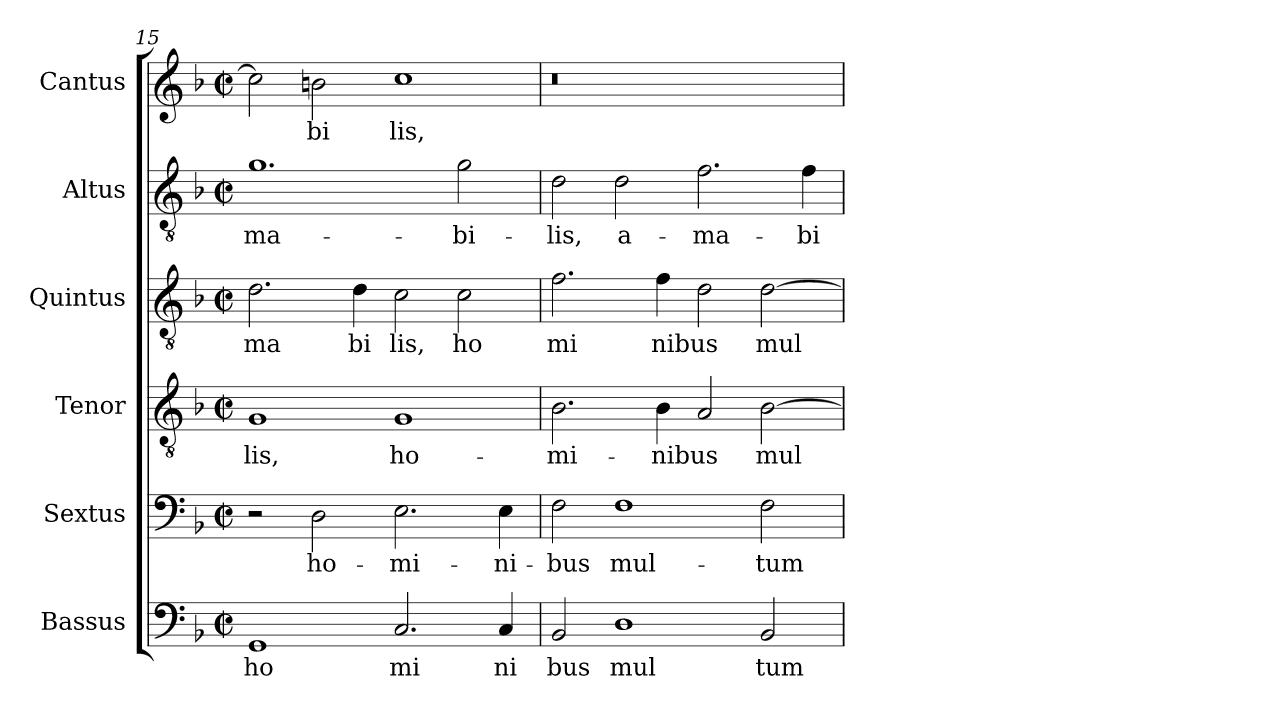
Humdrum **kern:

**kern	**text	**kern	**text	**kern	**text	**kern	**text	**kern	**text	**kern	**text
*part6	*part6	*part5	*part5	*part4	*part4	*part3	*part3	*part2	*part2	*part1	*part1
*staff6	*staff6	*staff5	*staff5	*staff4	*staff4	*staff3	*staff3	*staff2	*staff2	*staff1	*staff1
*I"Bassus	*	*I"Sextus	*	*I"Tenor	*	*I"Quintus	*	*I"Altus	*	*I"Cantus	*
*clefF4	*	*clefF4	*	*clefGv2	*	*clefGv2	*	*clefGv2	*	*clefG2	*
*k[b-]	*	*k[b-]	*	*k[b-]	*	*k[b-]	*	*k[b-]	*	*k[b-]	*
*F:	*	*F:	*	*F:	*	*F:	*	*F:	*	*F:	*
*M2/2	*	*M2/2	*	*M2/2	*	*M2/2	*	*M2/2	*	*M2/2	*
*met(c|)	*	*met(c|)	*	*met(c|)	*	*met(c|)	*	*met(c|)	*	*met(c|)	*
=15	=15	=15	=15	=15	=15	=15	=15	=15	=15	=15	=15
!	!LO:LY:b:cj	!	!	!	!LO:LY:b:cj	!	!LO:LY:b:cj	!	!LO:LY:b:cj	!	!
1GG	ho	2r	.	1G	-lis,	2.d\	ma	1.g	-ma-	2cc\]	.
!	!	!	!LO:LY:b:cj	!	!	!	!	!	!	!	!LO:LY:b:cj
.	.	2D\	ho-	.	.	.	.	.	.	2bn\	bi
!	!	!	!	!	!	!	!LO:LY:b:cj	!	!	!	!
.	.	.	.	.	.	4d\	bi	.	.	.	.
!	!LO:LY:b:cj	!	!LO:LY:b:cj	!	!LO:LY:b:cj	!	!LO:LY:b:cj	!	!	!	!LO:LY:b:cj
2.C/	mi	2.E\	-mi-	1G	ho-	2c\	lis,	.	.	1cc	lis,
!	!	!	!	!	!	!	!LO:LY:b:cj	!	!LO:LY:b:cj	!	!
.	.	.	.	.	.	2c\	ho	2g\	-bi-	.	.
!	!LO:LY:b:cj	!	!LO:LY:b:cj	!	!	!	!	!	!	!	!
4C/	ni	4E\	-ni-	.	.	.	.	.	.	.	.
=16	=16	=16	=16	=16	=16	=16	=16	=16	=16	=16	=16
!	!LO:LY:b:cj	!	!LO:LY:b:cj	!	!LO:LY:b:cj	!	!LO:LY:b:cj	!	!LO:LY:b:cj	!	!
2BB-/	bus	2F\	-bus	2.B-\	-mi-	2.f\	mi	2d\	-lis,	0r	.
!	!LO:LY:b:cj	!	!LO:LY:b:cj	!	!	!	!	!	!LO:LY:b:cj	!	!
1D	mul	1F	mul-	.	.	.	.	2d\	a-	.	.
!	!	!	!	!	!LO:LY:b	!	!LO:LY:b	!	!	!	!
.	.	.	.	4B-\	-nibus	4f\	nibus	.	.	.	.
!	!	!	!	!	!	!	!	!	!LO:LY:b:cj	!	!
.	.	.	.	2A/	.	2d\	.	2.f\	-ma-	.	.
!	!LO:LY:b:cj	!	!LO:LY:b:cj	!	!LO:LY:b	!	!LO:LY:b	!	!	!	!
2BB-/	tum	2F\	-tum	[>2B-\	mul-	[>2d\	mul	.	.	.	.
!	!	!	!	!	!	!	!	!	!LO:LY:b:cj	!	!
.	.	.	.	.	.	.	.	4f\	-bi-	.	.
=	=	=	=	=	=	=	=	=	=	=	=
*-	*-	*-	*-	*-	*-	*-	*-	*-	*-	*-	*-
